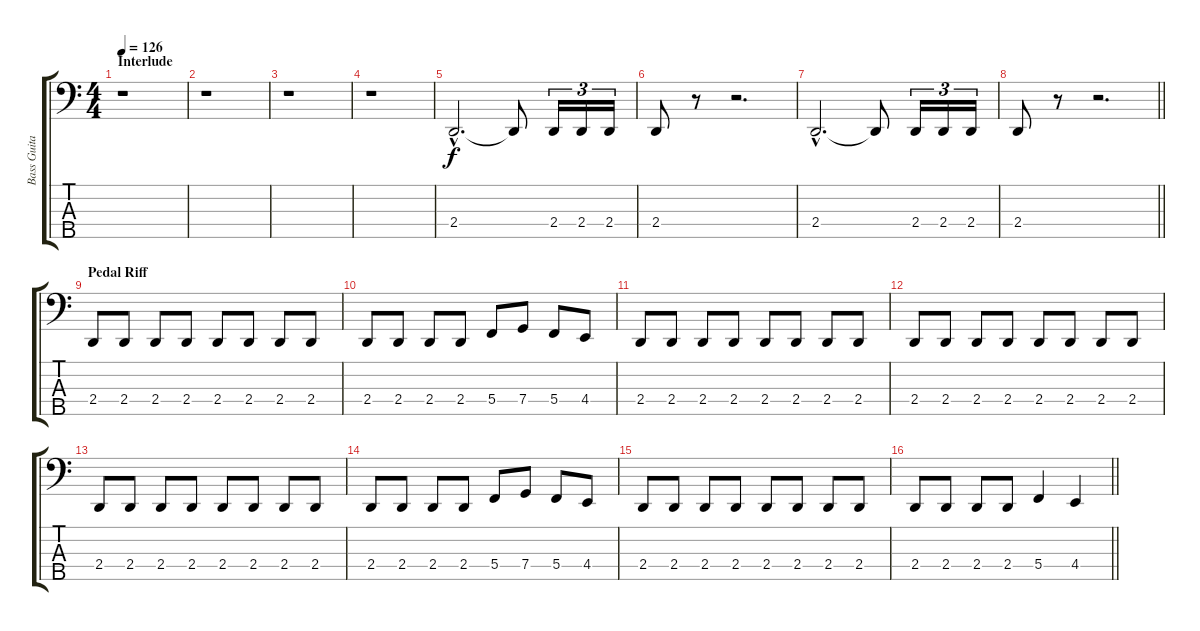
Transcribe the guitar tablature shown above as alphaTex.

\track ("Bass Guitar" "Bass Guita") {instrument electricbasspick}
\staff {score tabs}
\tuning (F2 C2 G1 C1 A0) {hide}
\ts (4 4)
\section ("" "Interlude")
\tempo 126
\clef f4
\ks c
r.1{dy f} |
r.1 |
r.1 |
r.1 |
2.4{hac}.2{d volume 12} 2.4{t}.8 2.4.16{tu (3 2)} 2.4.16{tu (3 2)} 2.4.16{tu (3 2)} |
2.4.8 r.8 r.2{d} |
2.4{hac}.2{d} 2.4{t}.8 2.4.16{tu (3 2)} 2.4.16{tu (3 2)} 2.4.16{tu (3 2)} |
\barLineRight lightlight
2.4.8 r.8 r.2{d} |
\section ("" "Pedal Riff")
2.4.8 2.4.8 2.4.8 2.4.8 2.4.8 2.4.8 2.4.8 2.4.8 |
2.4.8 2.4.8 2.4.8 2.4.8 5.4.8 7.4.8 5.4.8 4.4.8 |
2.4.8 2.4.8 2.4.8 2.4.8 2.4.8 2.4.8 2.4.8 2.4.8 |
2.4.8 2.4.8 2.4.8 2.4.8 2.4.8 2.4.8 2.4.8 2.4.8 |
2.4.8 2.4.8 2.4.8 2.4.8 2.4.8 2.4.8 2.4.8 2.4.8 |
2.4.8 2.4.8 2.4.8 2.4.8 5.4.8 7.4.8 5.4.8 4.4.8 |
2.4.8 2.4.8 2.4.8 2.4.8 2.4.8 2.4.8 2.4.8 2.4.8 |
\barLineRight lightlight
2.4.8 2.4.8 2.4.8 2.4.8 5.4.4 4.4.4
